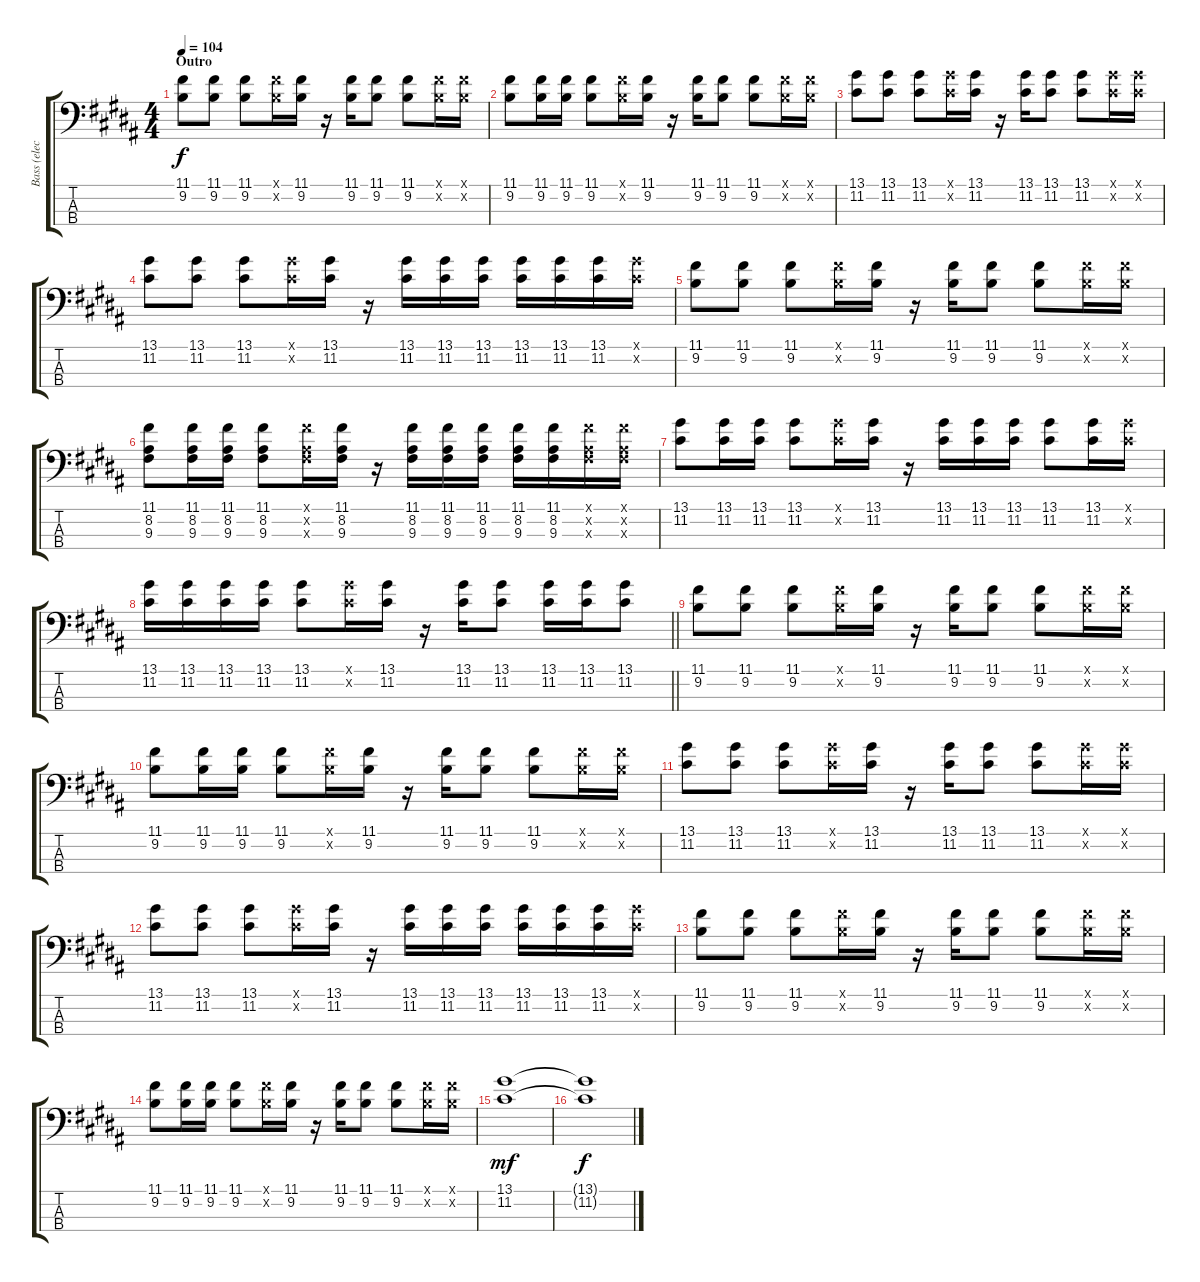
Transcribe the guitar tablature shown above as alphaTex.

\track ("Bass (elec.)" "Bass (elec") {instrument electricbassfinger}
\staff {score tabs}
\tuning (G2 D2 A1 E1) {hide}
\ts (4 4)
\section ("" "Outro")
\tempo 104
\clef f4
\ks b
(11.1 9.2).8{dy f} (11.1 9.2).8 (11.1 9.2).8 (11.1{x} 9.2{x}).16 (11.1 9.2).16 r.16 (11.1 9.2).16 (11.1 9.2).8 (11.1 9.2).8 (11.1{x} 9.2{x}).16 (11.1{x} 9.2{x}).16 |
(11.1 9.2).8 (11.1 9.2).16 (11.1 9.2).16 (11.1 9.2).8 (11.1{x} 9.2{x}).16 (11.1 9.2).16 r.16 (11.1 9.2).16 (11.1 9.2).8 (11.1 9.2).8 (11.1{x} 9.2{x}).16 (11.1{x} 9.2{x}).16 |
(13.1 11.2).8 (13.1 11.2).8 (13.1 11.2).8 (13.1{x} 11.2{x}).16 (13.1 11.2).16 r.16 (13.1 11.2).16 (13.1 11.2).8 (13.1 11.2).8 (13.1{x} 11.2{x}).16 (13.1{x} 11.2{x}).16 |
(13.1 11.2).8 (13.1 11.2).8 (13.1 11.2).8 (13.1{x} 11.2{x}).16 (13.1 11.2).16 r.16 (13.1 11.2).16 (13.1 11.2).16 (13.1 11.2).16 (13.1 11.2).16 (13.1 11.2).16 (13.1 11.2).16 (13.1{x} 11.2{x}).16 |
(11.1 9.2).8 (11.1 9.2).8 (11.1 9.2).8 (11.1{x} 9.2{x}).16 (11.1 9.2).16 r.16 (11.1 9.2).16 (11.1 9.2).8 (11.1 9.2).8 (11.1{x} 9.2{x}).16 (11.1{x} 9.2{x}).16 |
(11.1 8.2 9.3).8 (11.1 8.2 9.3).16 (11.1 8.2 9.3).16 (11.1 8.2 9.3).8 (11.1{x} 8.2{x} 9.3{x}).16 (11.1 8.2 9.3).16 r.16 (11.1 8.2 9.3).16 (11.1 8.2 9.3).16 (11.1 8.2 9.3).16 (11.1 8.2 9.3).16 (11.1 8.2 9.3).16 (11.1{x} 8.2{x} 9.3{x}).16 (11.1{x} 8.2{x} 9.3{x}).16 |
(13.1 11.2).8 (13.1 11.2).16 (13.1 11.2).16 (13.1 11.2).8 (13.1{x} 11.2{x}).16 (13.1 11.2).16 r.16 (13.1 11.2).16 (13.1 11.2).16 (13.1 11.2).16 (13.1 11.2).8 (13.1 11.2).16 (13.1{x} 11.2{x}).16 |
\barLineRight lightlight
(13.1 11.2).16 (13.1 11.2).16 (13.1 11.2).16 (13.1 11.2).16 (13.1 11.2).8 (13.1{x} 11.2{x}).16 (13.1 11.2).16 r.16 (13.1 11.2).16 (13.1 11.2).8 (13.1 11.2).16 (13.1 11.2).16 (13.1 11.2).8 |
(11.1 9.2).8 (11.1 9.2).8 (11.1 9.2).8 (11.1{x} 9.2{x}).16 (11.1 9.2).16 r.16 (11.1 9.2).16 (11.1 9.2).8 (11.1 9.2).8 (11.1{x} 9.2{x}).16 (11.1{x} 9.2{x}).16 |
(11.1 9.2).8 (11.1 9.2).16 (11.1 9.2).16 (11.1 9.2).8 (11.1{x} 9.2{x}).16 (11.1 9.2).16 r.16 (11.1 9.2).16 (11.1 9.2).8 (11.1 9.2).8 (11.1{x} 9.2{x}).16 (11.1{x} 9.2{x}).16 |
(13.1 11.2).8 (13.1 11.2).8 (13.1 11.2).8 (13.1{x} 11.2{x}).16 (13.1 11.2).16 r.16 (13.1 11.2).16 (13.1 11.2).8 (13.1 11.2).8 (13.1{x} 11.2{x}).16 (13.1{x} 11.2{x}).16 |
(13.1 11.2).8 (13.1 11.2).8 (13.1 11.2).8 (13.1{x} 11.2{x}).16 (13.1 11.2).16 r.16 (13.1 11.2).16 (13.1 11.2).16 (13.1 11.2).16 (13.1 11.2).16 (13.1 11.2).16 (13.1 11.2).16 (13.1{x} 11.2{x}).16 |
(11.1 9.2).8 (11.1 9.2).8 (11.1 9.2).8 (11.1{x} 9.2{x}).16 (11.1 9.2).16 r.16 (11.1 9.2).16 (11.1 9.2).8 (11.1 9.2).8 (11.1{x} 9.2{x}).16 (11.1{x} 9.2{x}).16 |
(11.1 9.2).8 (11.1 9.2).16 (11.1 9.2).16 (11.1 9.2).8 (11.1{x} 9.2{x}).16 (11.1 9.2).16 r.16 (11.1 9.2).16 (11.1 9.2).8 (11.1 9.2).8 (11.1{x} 9.2{x}).16 (11.1{x} 9.2{x}).16 |
(13.1 11.2).1{dy mf} |
(13.1{t} 11.2{t}).1{dy f}
